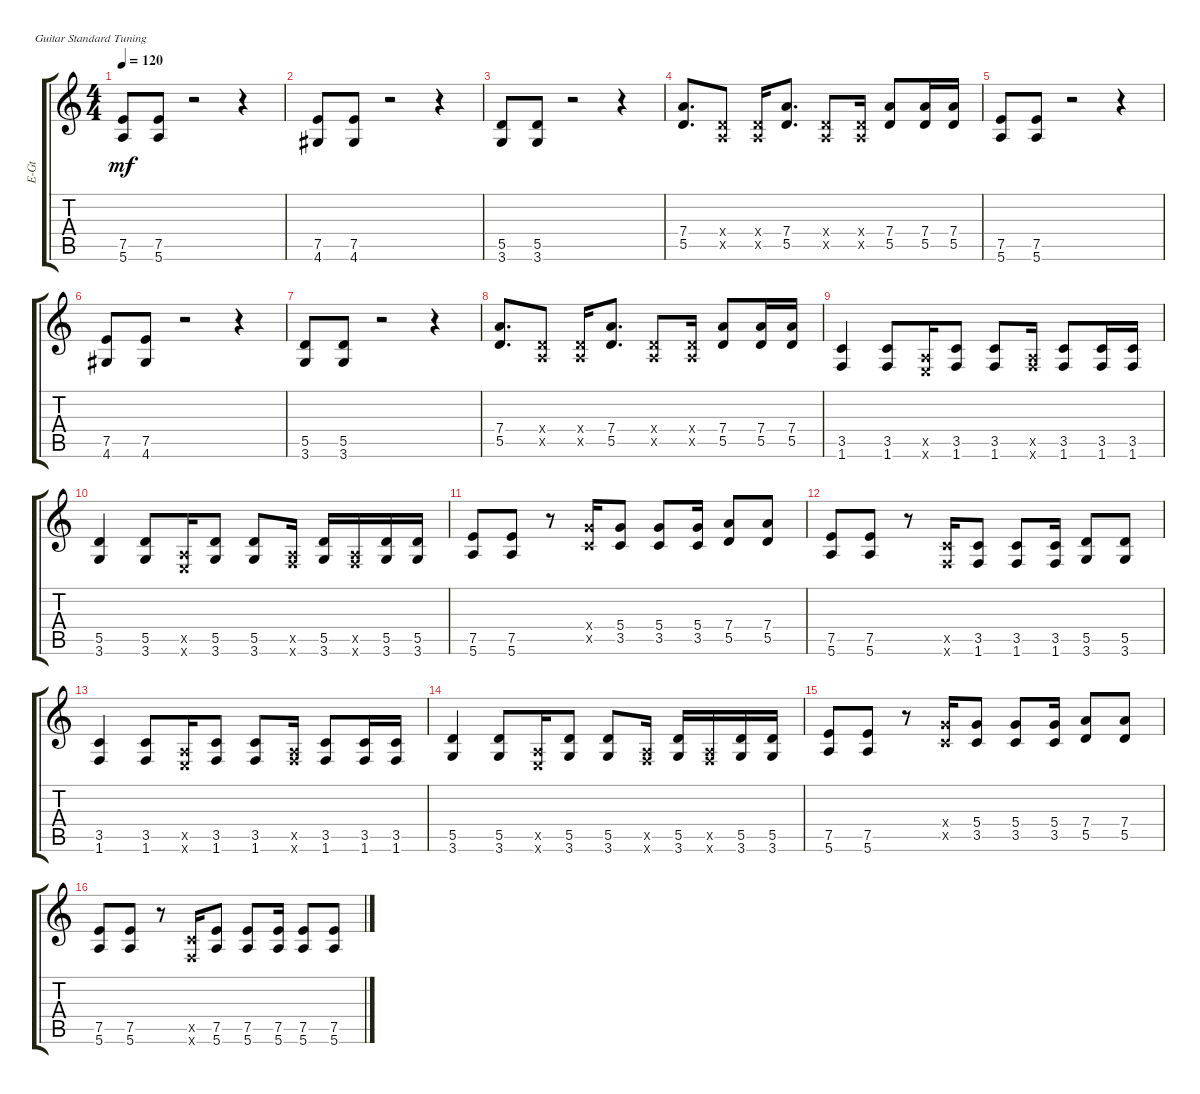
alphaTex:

\defaultSystemsLayout 4
\bracketExtendMode groupsimilarinstruments
\otherSystemsTrackNameOrientation horizontal
\track ("Electric Guitar" "E-Gt") {instrument overdrivenguitar}
\staff {score tabs}
\tuning (E4 B3 G3 D3 A2 E2)
\ts (4 4)
\tempo 120
\clef g2
\ks c
(5.6 7.5).8{dy mf beam Up} (5.6 7.5).8{beam Up} r.2{beam Up} r.4{beam Up} |
(7.5 4.6{acc #}).8{beam Up} (4.6{acc #} 7.5).8{beam Up} r.2{beam Up} r.4{beam Up} |
(3.6 5.5).8{beam Up} (3.6 5.5).8{beam Up} r.2{beam Up} r.4{beam Up} |
(5.5 7.4).8{d beam Up} (0.4{x} 0.5{x}).8{beam Up} (0.5{x} 0.4{x}).16{beam Up} (7.4 5.5).8{d beam Up} (0.5{x} 0.4{x}).8{beam Up} (0.4{x} 0.5{x}).16{beam Up} (7.4 5.5).8{beam Up} (7.4 5.5).16{beam Up} (5.5 7.4).16{beam Up} |
(5.6 7.5).8{beam Up} (5.6 7.5).8{beam Up} r.2{beam Up} r.4{beam Up} |
(7.5 4.6{acc #}).8{beam Up} (4.6{acc #} 7.5).8{beam Up} r.2{beam Up} r.4{beam Up} |
(3.6 5.5).8{beam Up} (3.6 5.5).8{beam Up} r.2{beam Up} r.4{beam Up} |
(5.5 7.4).8{d beam Up} (0.4{x} 0.5{x}).8{beam Up} (0.5{x} 0.4{x}).16{beam Up} (7.4 5.5).8{d beam Up} (0.5{x} 0.4{x}).8{beam Up} (0.4{x} 0.5{x}).16{beam Up} (7.4 5.5).8{beam Up} (7.4 5.5).16{beam Up} (5.5 7.4).16{beam Up} |
(1.6 3.5).4{beam Up} (3.5 1.6).8{beam Up} (0.6{x} 0.5{x}).16{beam Up} (3.5 1.6).8{beam Up} (3.5 1.6).8{beam Up} (1.6{x} 0.5{x}).16{beam Up} (3.5 1.6).8{beam Up} (1.6 3.5).16{beam Up} (3.5 1.6).16{beam Up} |
(3.6 5.5).4{beam Up} (5.5 3.6).8{beam Up} (0.6{x} 0.5{x}).16{beam Up} (5.5 3.6).8{beam Up} (5.5 3.6).8{beam Up} (1.6{x} 0.5{x}).16{beam Up} (5.5 3.6).16{beam Up} (1.6{x} 0.5{x}).16{beam Up} (3.6 5.5).16{beam Up} (5.5 3.6).16{beam Up} |
(5.6 7.5).8{beam Up} (7.5 5.6).8{beam Up} r.8{beam Up} (3.5{x} 5.4{x}).16{beam Up} (5.4 3.5).8{beam Up} (3.5 5.4).8{beam Up} (5.4 3.5).16{beam Up} (7.4 5.5).8{beam Up} (7.4 5.5).8{beam Up} |
(5.6 7.5).8{beam Up} (7.5 5.6).8{beam Up} r.8{beam Up} (3.5{x} 1.6{x}).16{beam Up} (3.5 1.6).8{beam Up} (3.5 1.6).8{beam Up} (3.5 1.6).16{beam Up} (5.5 3.6).8{beam Up} (5.5 3.6).8{beam Up} |
(1.6 3.5).4{beam Up} (3.5 1.6).8{beam Up} (0.6{x} 0.5{x}).16{beam Up} (3.5 1.6).8{beam Up} (3.5 1.6).8{beam Up} (1.6{x} 0.5{x}).16{beam Up} (3.5 1.6).8{beam Up} (1.6 3.5).16{beam Up} (3.5 1.6).16{beam Up} |
(3.6 5.5).4{beam Up} (5.5 3.6).8{beam Up} (0.6{x} 0.5{x}).16{beam Up} (5.5 3.6).8{beam Up} (5.5 3.6).8{beam Up} (1.6{x} 0.5{x}).16{beam Up} (5.5 3.6).16{beam Up} (1.6{x} 0.5{x}).16{beam Up} (3.6 5.5).16{beam Up} (5.5 3.6).16{beam Up} |
(5.6 7.5).8{beam Up} (7.5 5.6).8{beam Up} r.8{beam Up} (3.5{x} 5.4{x}).16{beam Up} (5.4 3.5).8{beam Up} (3.5 5.4).8{beam Up} (5.4 3.5).16{beam Up} (7.4 5.5).8{beam Up} (7.4 5.5).8{beam Up} |
(5.6 7.5).8{beam Up} (7.5 5.6).8{beam Up} r.8{beam Up} (3.5{x} 1.6{x}).16{beam Up} (7.5 5.6).8{beam Up} (7.5 5.6).8{beam Up} (7.5 5.6).16{beam Up} (7.5 5.6).8{beam Up} (7.5 5.6).8{beam Up}
